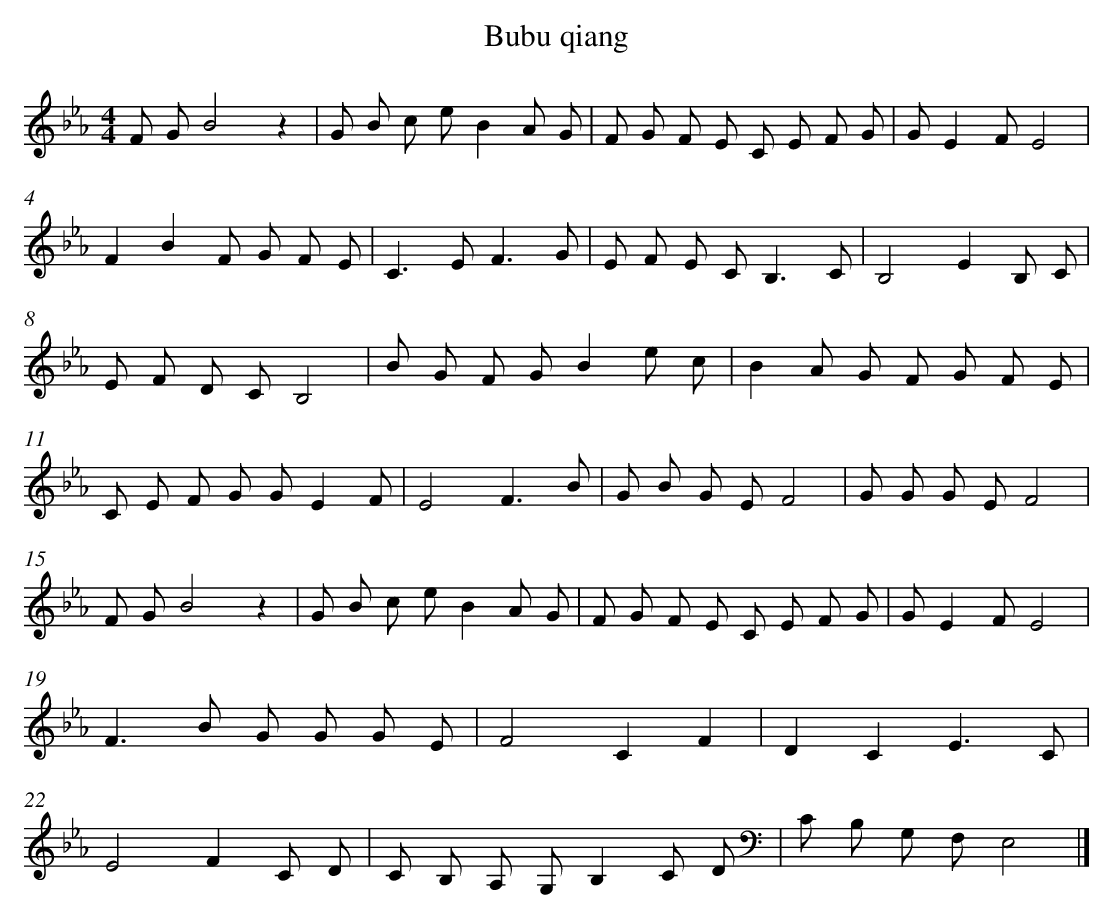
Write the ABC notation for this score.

X:1
T: Bubu qiang
L: 1/8
M: 4/4
K: Eb
F GB4z2 [I:setbarnb 1]|
G B c eB2A G |
F G F E C E F G |
GE2FE4 |
F2B2F G F E |
C2>E2F3G |
E F E C2<B,2C |
B,4E2B, C |
E F D CB,4 |
B G F GB2e c |
B2A G F G F E |
C E F G GE2F |
E4F3B |
G B G EF4 |
G G G EF4 |
F GB4z2 |
G B c eB2A G |
F G F E C E F G |
GE2FE4 |
F2>B2 G G G E |
F4C2F2 |
D2C2E3C |
E4F2C D |
C B, A, G,B,2C D |
C B, G, F,E,4 |]
